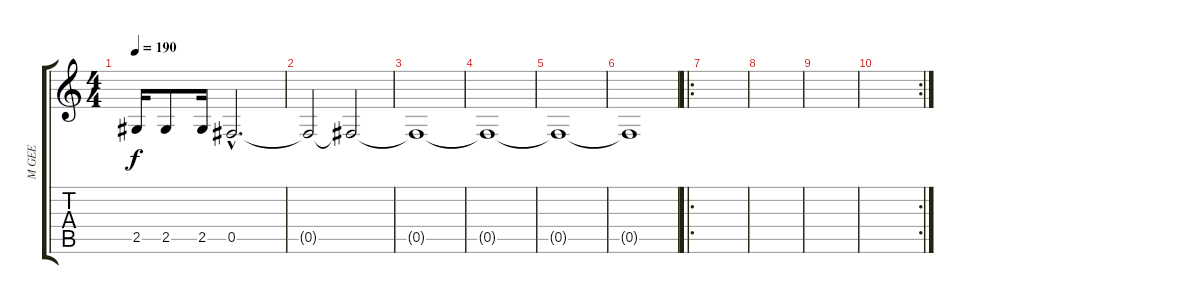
\track ("M GEE" "M GEE") {instrument distortionguitar}
\staff {score tabs}
\tuning (Db4 Ab3 E3 B2 Gb2 B1) {hide}
\ts (4 4)
\tempo 190
\clef g2
\ks c
2.5.16{dy f} 2.5.8 2.5.16 0.5{hac}.2{d} |
0.5{t}.2 0.5{t}.2 |
0.5{t}.1 |
0.5{t}.1 |
0.5{t}.1 |
0.5{t}.1 |
\ro
|
|
|
\rc 2
